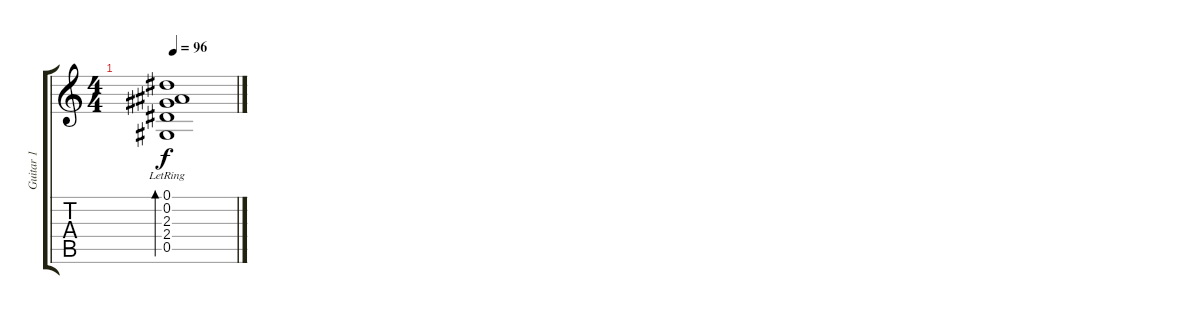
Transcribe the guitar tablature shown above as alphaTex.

\track ("Guitar 1" "Guitar 1") {instrument acousticguitarsteel}
\staff {score tabs}
\tuning (Eb4 Bb3 Gb3 Db3 Ab2 Eb2) {hide}
\ts (4 4)
\tempo 96
\clef g2
\ks c
(0.1{lr} 0.2{lr} 2.3{lr} 2.4{lr} 0.5{lr}).1{bd 60 dy f}
